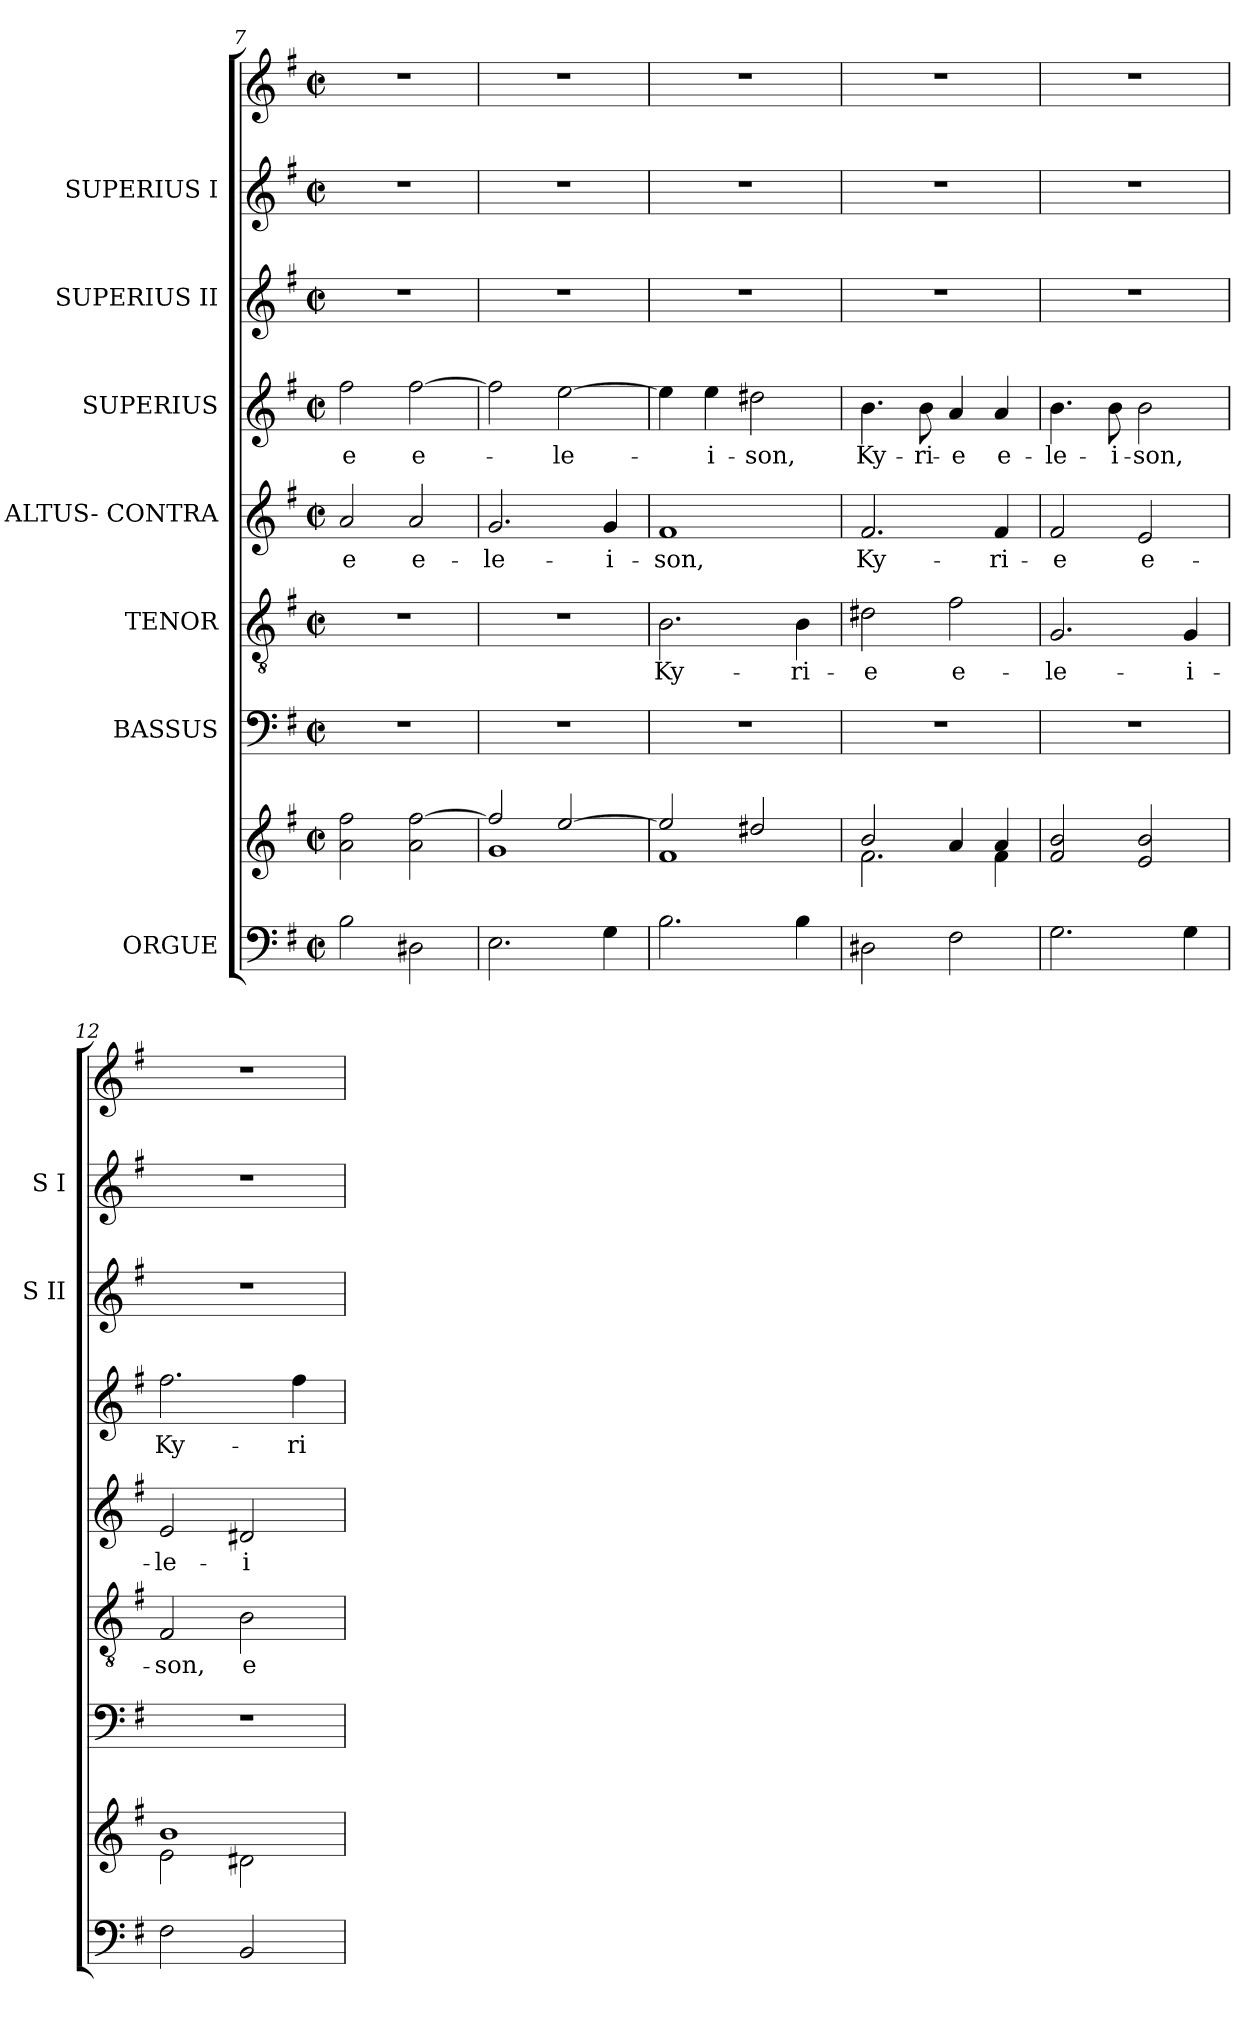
**kern	**kern	**kern	**kern	**text	**kern	**text	**kern	**text	**kern	**kern	**kern
*part8	*part8	*part7	*part6	*part6	*part5	*part5	*part4	*part4	*part3	*part2	*part1
*staff9	*staff8	*staff7	*staff6	*staff6	*staff5	*staff5	*staff4	*staff4	*staff3	*staff2	*staff1
*I"ORGUE	*	*I"BASSUS	*I"TENOR	*	*I"ALTUS- CONTRA	*	*I"SUPERIUS	*	*I"SUPERIUS II	*I"SUPERIUS I	*
*	*	*	*	*	*	*	*	*	*I'S II	*I'S I	*
*clefF4	*clefG2	*clefF4	*clefGv2	*	*clefG2	*	*clefG2	*	*clefG2	*clefG2	*clefG2
*k[f#]	*k[f#]	*k[f#]	*k[f#]	*	*k[f#]	*	*k[f#]	*	*k[f#]	*k[f#]	*k[f#]
*e:	*e:	*e:	*e:	*	*e:	*	*e:	*	*e:	*e:	*e:
*M2/2	*M2/2	*M2/2	*M2/2	*	*M2/2	*	*M2/2	*	*M2/2	*M2/2	*M2/2
*met(c|)	*met(c|)	*met(c|)	*met(c|)	*	*met(c|)	*	*met(c|)	*	*met(c|)	*met(c|)	*met(c|)
=7	=7	=7	=7	=7	=7	=7	=7	=7	=7	=7	=7
!	!	!	!	!	!	!LO:LY:b	!	!LO:LY:b	!	!	!
2B\	2a\ 2ff#\	1r	1r	.	2a/	-e	2ff#\	-e	1r	1r	1r
!	!	!	!	!	!	!LO:LY:b	!	!LO:LY:b	!	!	!
2D#X\	2a\ [2ff#\	.	.	.	2a/	e-	[2ff#\	e-	.	.	.
=8	=8	=8	=8	=8	=8	=8	=8	=8	=8	=8	=8
*	*^	*	*	*	*	*	*	*	*	*	*
!	!	!	!	!	!	!	!LO:LY:b	!	!	!	!	!
2.E\	2ff#/]	1g	1r	1r	.	2.g/	-le-	2ff#\]	.	1r	1r	1r
!	!	!	!	!	!	!	!	!	!LO:LY:b	!	!	!
.	[>2ee/	.	.	.	.	.	.	[2ee\	-le-	.	.	.
!	!	!	!	!	!	!	!LO:LY:b	!	!	!	!	!
4G\	.	.	.	.	.	4g/	-i-	.	.	.	.	.
=9	=9	=9	=9	=9	=9	=9	=9	=9	=9	=9	=9	=9
!	!	!	!	!	!LO:LY:b	!	!LO:LY:b	!	!	!	!	!
2.B\	2ee/]	1f#	1r	2.B\	Ky-	1f#	-son,	4ee\]	.	1r	1r	1r
!	!	!	!	!	!	!	!	!	!LO:LY:b	!	!	!
.	.	.	.	.	.	.	.	4ee\	-i-	.	.	.
!	!	!	!	!	!	!	!	!	!LO:LY:b	!	!	!
.	2dd#X/	.	.	.	.	.	.	2dd#X\	-son,	.	.	.
!	!	!	!	!	!LO:LY:b	!	!	!	!	!	!	!
4B\	.	.	.	4B\	-ri-	.	.	.	.	.	.	.
=10	=10	=10	=10	=10	=10	=10	=10	=10	=10	=10	=10	=10
!	!	!	!	!	!LO:LY:b	!	!LO:LY:b	!	!LO:LY:b	!	!	!
2D#X\	2b/	2.f#\	1r	2d#X\	-e	2.f#/	Ky-	4.b\	Ky-	1r	1r	1r
!	!	!	!	!	!	!	!	!	!LO:LY:b	!	!	!
.	.	.	.	.	.	.	.	8b\	-ri-	.	.	.
!	!	!	!	!	!LO:LY:b	!	!	!	!LO:LY:b	!	!	!
2F#\	4a/	.	.	2f#\	e-	.	.	4a/	-e	.	.	.
!	!	!	!	!	!	!	!LO:LY:b	!	!LO:LY:b	!	!	!
.	4a/	4f#\	.	.	.	4f#/	-ri-	4a/	e-	.	.	.
!!LO:PB:g=z
=11	=11	=11	=11	=11	=11	=11	=11	=11	=11	=11	=11	=11
!	!	!	!	!	!LO:LY:b	!	!LO:LY:b	!	!LO:LY:b	!	!	!
*	*v	*v	*	*	*	*	*	*	*	*	*	*
2.G\	2f#/ 2b/	1r	2.G/	-le-	2f#/	-e	4.b\	-le-	1r	1r	1r
!	!	!	!	!	!	!	!	!LO:LY:b	!	!	!
.	.	.	.	.	.	.	8b\	-i-	.	.	.
!	!	!	!	!	!	!LO:LY:b	!	!LO:LY:b	!	!	!
.	2e/ 2b/	.	.	.	2e/	e-	2b\	-son,	.	.	.
!	!	!	!	!LO:LY:b	!	!	!	!	!	!	!
4G\	.	.	4G/	-i-	.	.	.	.	.	.	.
=12	=12	=12	=12	=12	=12	=12	=12	=12	=12	=12	=12
*	*^	*	*	*	*	*	*	*	*	*	*
!	!	!	!	!	!LO:LY:b	!	!LO:LY:b	!	!LO:LY:b	!	!	!
2F#\	1b	2e\	1r	2F#/	-son,	2e/	-le-	2.ff#\	Ky-	1r	1r	1r
!	!	!	!	!	!LO:LY:b	!	!LO:LY:b	!	!	!	!	!
2BB/	.	2d#X\	.	2B\	e-	2d#X/	-i-	.	.	.	.	.
!	!	!	!	!	!	!	!	!	!LO:LY:b	!	!	!
.	.	.	.	.	.	.	.	4ff#\	-ri-	.	.	.
*	*v	*v	*	*	*	*	*	*	*	*	*	*
=	=	=	=	=	=	=	=	=	=	=	=
*-	*-	*-	*-	*-	*-	*-	*-	*-	*-	*-	*-
